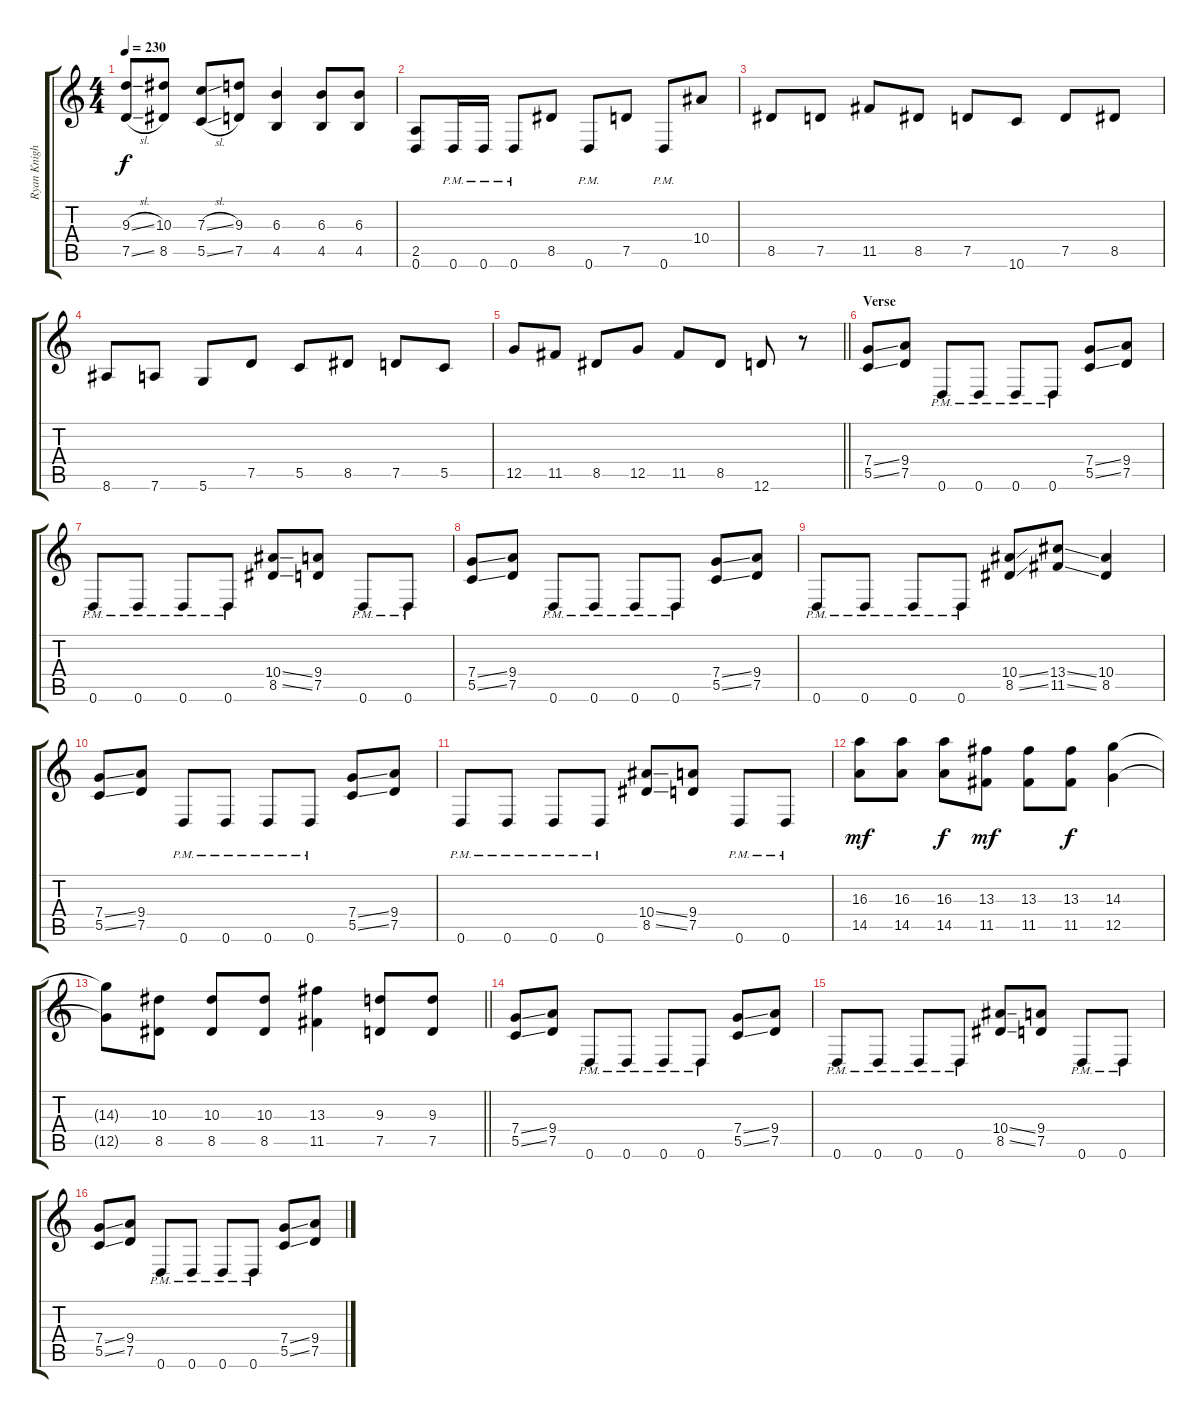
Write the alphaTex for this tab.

\track ("Ryan Knight Rhythm" "Ryan Knigh") {instrument distortionguitar}
\staff {score tabs}
\tuning (D4 A3 F3 C3 G2 D2) {hide}
\ts (4 4)
\tempo 230
\clef g2
\ks c
(9.3{sl} 7.5{sl}).8{dy f} (10.3 8.5).8 (7.3{sl} 5.5{sl}).8 (9.3 7.5).8 (6.3 4.5).4 (6.3 4.5).8 (6.3 4.5).8 |
(2.5 0.6).8 0.6{pm}.16 0.6{pm}.16 0.6{pm}.8 8.5.8 0.6{pm}.8 7.5.8 0.6{pm}.8 10.4.8 |
8.5.8 7.5.8 11.5.8 8.5.8 7.5.8 10.6.8 7.5.8 8.5.8 |
8.6.8 7.6.8 5.6.8 7.5.8 5.5.8 8.5.8 7.5.8 5.5.8 |
\barLineRight lightlight
12.5.8 11.5.8 8.5.8 12.5.8 11.5.8 8.5.8 12.6.8 r.8 |
\section ("" "Verse")
(7.4{ss} 5.5{ss}).8 (9.4 7.5).8 0.6{pm}.8 0.6{pm}.8 0.6{pm}.8 0.6{pm}.8 (7.4{ss} 5.5{ss}).8 (9.4 7.5).8 |
0.6{pm}.8 0.6{pm}.8 0.6{pm}.8 0.6{pm}.8 (10.4{ss} 8.5{ss}).8 (9.4 7.5).8 0.6{pm}.8 0.6{pm}.8 |
(7.4{ss} 5.5{ss}).8 (9.4 7.5).8 0.6{pm}.8 0.6{pm}.8 0.6{pm}.8 0.6{pm}.8 (7.4{ss} 5.5{ss}).8 (9.4 7.5).8 |
0.6{pm}.8 0.6{pm}.8 0.6{pm}.8 0.6{pm}.8 (10.4{ss} 8.5{ss}).8 (13.4{ss} 11.5{ss}).8 (10.4 8.5).4 |
(7.4{ss} 5.5{ss}).8 (9.4 7.5).8 0.6{pm}.8 0.6{pm}.8 0.6{pm}.8 0.6{pm}.8 (7.4{ss} 5.5{ss}).8 (9.4 7.5).8 |
0.6{pm}.8 0.6{pm}.8 0.6{pm}.8 0.6{pm}.8 (10.4{ss} 8.5{ss}).8 (9.4 7.5).8 0.6{pm}.8 0.6{pm}.8 |
(16.3 14.5).8{dy mf} (16.3 14.5).8 (16.3 14.5).8{dy f} (13.3 11.5).8{dy mf} (13.3 11.5).8 (13.3 11.5).8{dy f} (14.3 12.5).4 |
\barLineRight lightlight
(14.3{t} 12.5{t}).8 (10.3 8.5).8 (10.3 8.5).8 (10.3 8.5).8 (13.3 11.5).4 (9.3 7.5).8 (9.3 7.5).8 |
(7.4{ss} 5.5{ss}).8 (9.4 7.5).8 0.6{pm}.8 0.6{pm}.8 0.6{pm}.8 0.6{pm}.8 (7.4{ss} 5.5{ss}).8 (9.4 7.5).8 |
0.6{pm}.8 0.6{pm}.8 0.6{pm}.8 0.6{pm}.8 (10.4{ss} 8.5{ss}).8 (9.4 7.5).8 0.6{pm}.8 0.6{pm}.8 |
(7.4{ss} 5.5{ss}).8 (9.4 7.5).8 0.6{pm}.8 0.6{pm}.8 0.6{pm}.8 0.6{pm}.8 (7.4{ss} 5.5{ss}).8 (9.4 7.5).8
